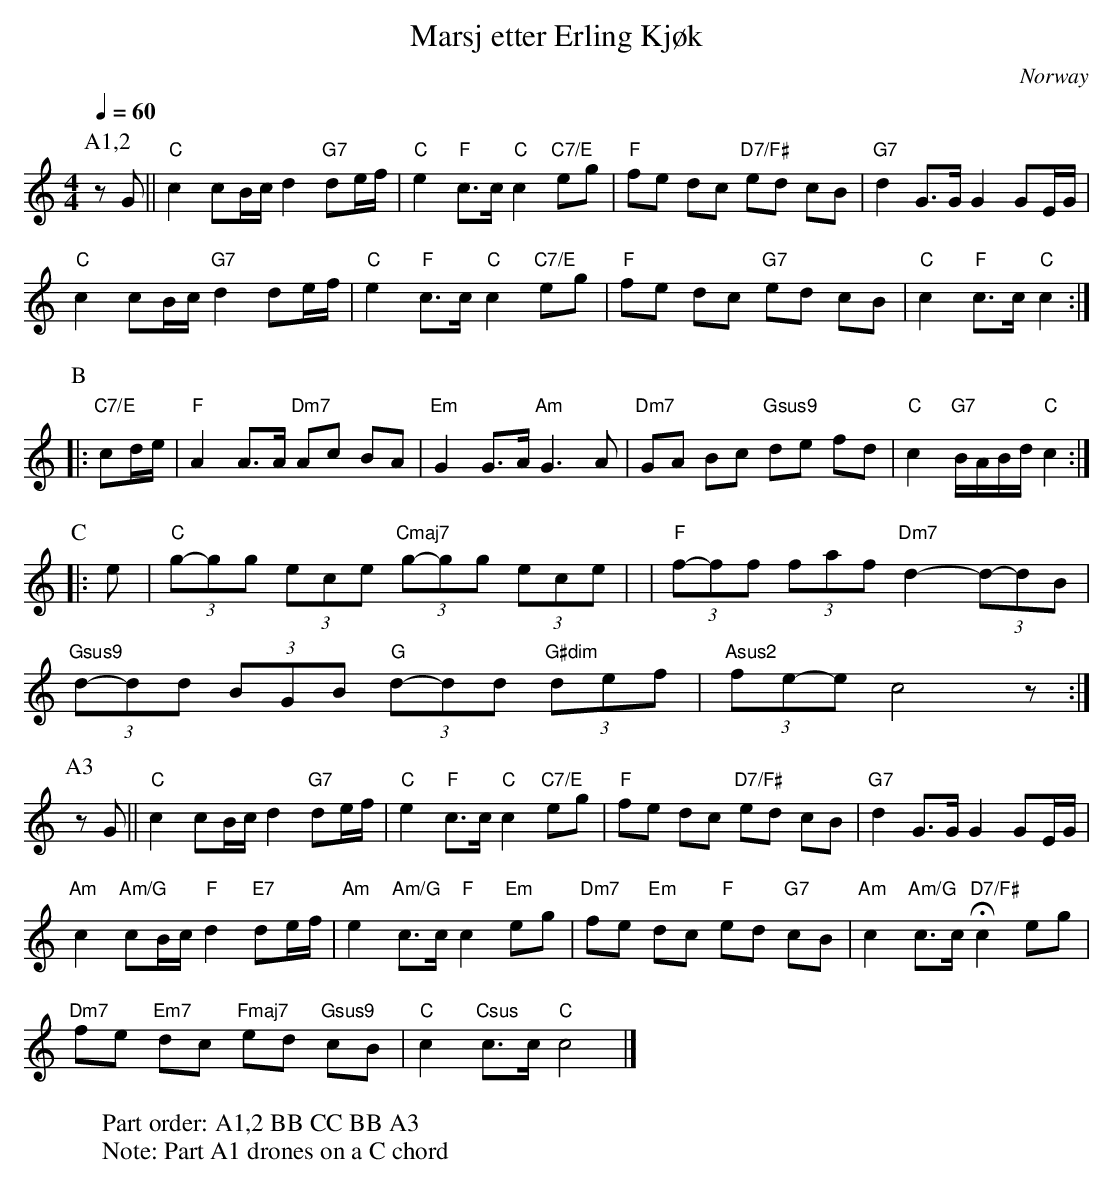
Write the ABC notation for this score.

X:1
T:Marsj etter Erling Kjøk
O:Norway
M:4/4
Q:1/4=60
K:Cmaj
W:Part order: A1,2 BB CC BB A3
W:Note: Part A1 drones on a C chord
P:A1,2
zG || "C"c2 cB/2c/2d2 "G7"de/2f/2 | "C"e2 "F"c>c "C"c2 "C7/E"eg |\
"F"fe dc "D7/F#"ed cB |"G7"d2 G>G G2 GE/2G/2 |
"C"c2 cB/2c/2 "G7"d2 de/2f/2 | "C"e2 "F"c>c "C"c2 "C7/E"eg |\
"F"fe dc "G7"ed cB | "C"c2 "F"c>c "C"c2 :|
P:B
|: "C7/E"cd/2e/2| "F"A2 A>A "Dm7"Ac BA | "Em"G2 G>A "Am"G3 A |\
"Dm7"GA Bc "Gsus9"de fd | "C"c2 "G7"B/2A/2B/2d/2 "C"c2 :|
P:C
|:e|"C"(3g-gg (3ece "Cmaj7"(3g-gg (3ece | |"F"(3f-ff (3faf "Dm7"d2-(3d-dB |
"Gsus9"(3d-dd (3BGB "G"(3d-dd "G#dim"(3def | "Asus2"(3fe-e c4z:|
P:A3
zG || "C"c2 cB/2c/2d2 "G7"de/2f/2 | "C"e2 "F"c>c "C"c2 "C7/E"eg |\
"F"fe dc "D7/F#"ed cB |"G7"d2 G>G G2 GE/2G/2 |
"Am"c2 "Am/G" cB/2c/2 "F"d2 "E7"de/2f/2 | "Am"e2 "Am/G"c>c "F"c2 "Em"eg |\
"Dm7"fe "Em"dc "F"ed "G7"cB | "Am"c2 "Am/G"c>c "D7/F#"Hc2 eg|
"Dm7"fe "Em7"dc "Fmaj7"ed "Gsus9"cB | "C"c2 "Csus"c>c "C"c4|]
